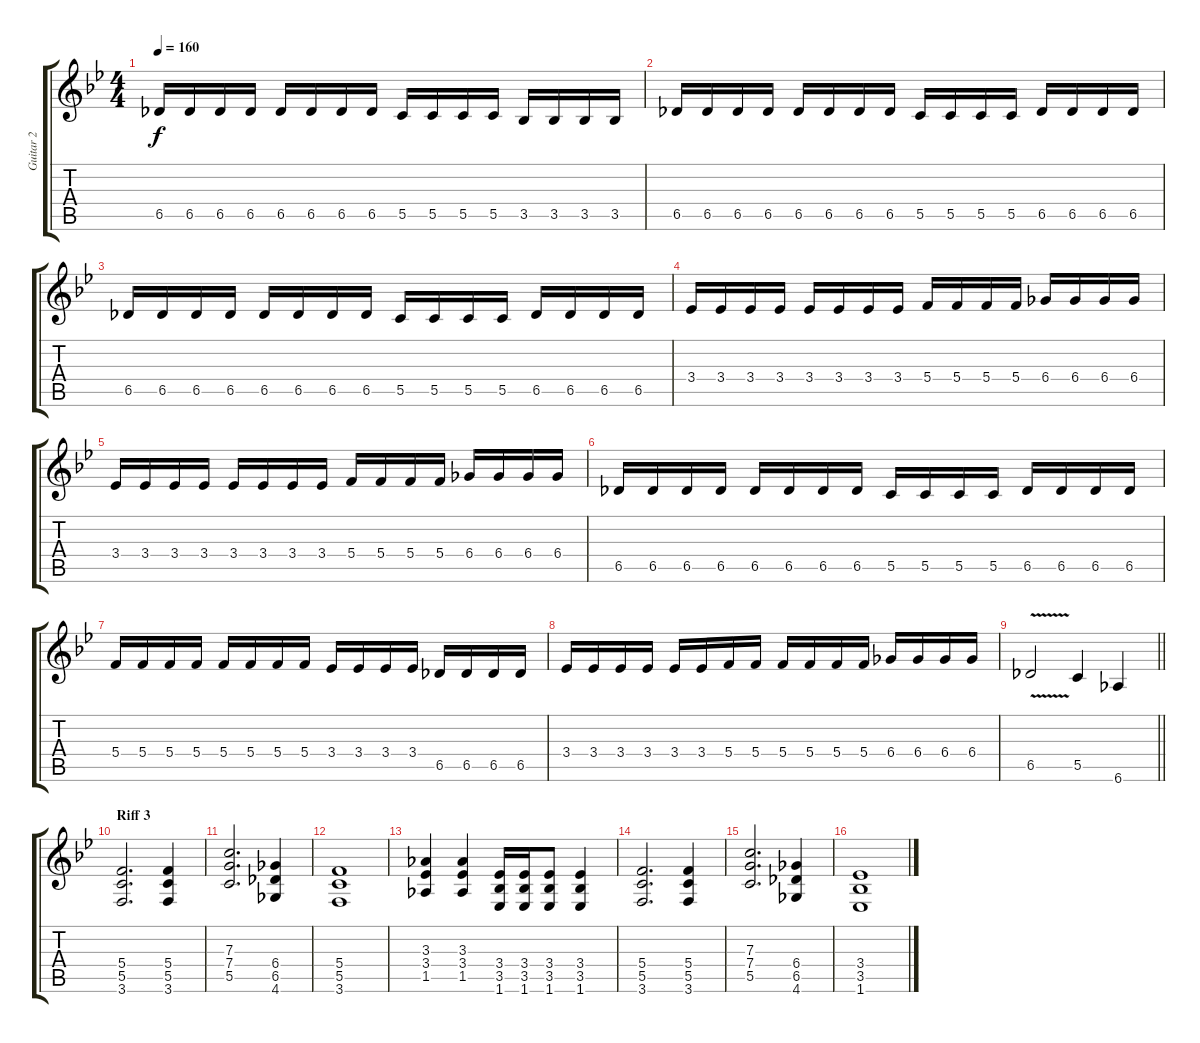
\track ("Guitar 2" "Guitar 2") {instrument distortionguitar}
\staff {score tabs}
\tuning (D4 A3 F3 C3 G2 D2) {hide}
\ts (4 4)
\tempo 160
\clef g2
\ks bb
6.5.16{dy f} 6.5.16 6.5.16 6.5.16 6.5.16 6.5.16 6.5.16 6.5.16 5.5.16 5.5.16 5.5.16 5.5.16 3.5.16 3.5.16 3.5.16 3.5.16 |
6.5.16 6.5.16 6.5.16 6.5.16 6.5.16 6.5.16 6.5.16 6.5.16 5.5.16 5.5.16 5.5.16 5.5.16 6.5.16 6.5.16 6.5.16 6.5.16 |
6.5.16 6.5.16 6.5.16 6.5.16 6.5.16 6.5.16 6.5.16 6.5.16 5.5.16 5.5.16 5.5.16 5.5.16 6.5.16 6.5.16 6.5.16 6.5.16 |
3.4.16 3.4.16 3.4.16 3.4.16 3.4.16 3.4.16 3.4.16 3.4.16 5.4.16 5.4.16 5.4.16 5.4.16 6.4.16 6.4.16 6.4.16 6.4.16 |
3.4.16 3.4.16 3.4.16 3.4.16 3.4.16 3.4.16 3.4.16 3.4.16 5.4.16 5.4.16 5.4.16 5.4.16 6.4.16 6.4.16 6.4.16 6.4.16 |
6.5.16 6.5.16 6.5.16 6.5.16 6.5.16 6.5.16 6.5.16 6.5.16 5.5.16 5.5.16 5.5.16 5.5.16 6.5.16 6.5.16 6.5.16 6.5.16 |
5.4.16 5.4.16 5.4.16 5.4.16 5.4.16 5.4.16 5.4.16 5.4.16 3.4.16 3.4.16 3.4.16 3.4.16 6.5.16 6.5.16 6.5.16 6.5.16 |
3.4.16 3.4.16 3.4.16 3.4.16 3.4.16 3.4.16 5.4.16 5.4.16 5.4.16 5.4.16 5.4.16 5.4.16 6.4.16 6.4.16 6.4.16 6.4.16 |
\barLineRight lightlight
6.5{v}.2 5.5.4 6.6.4 |
\section ("" "Riff 3")
(5.4 5.5 3.6).2{d} (5.4 5.5 3.6).4 |
(7.3 7.4 5.5).2{d} (6.4 6.5 4.6).4 |
(5.4 5.5 3.6).1 |
(3.3 3.4 1.5).4 (3.3 3.4 1.5).4 (3.4 3.5 1.6).16 (3.4 3.5 1.6).16 (3.4 3.5 1.6).8 (3.4 3.5 1.6).4 |
(5.4 5.5 3.6).2{d} (5.4 5.5 3.6).4 |
(7.3 7.4 5.5).2{d} (6.4 6.5 4.6).4 |
(3.4 3.5 1.6).1
